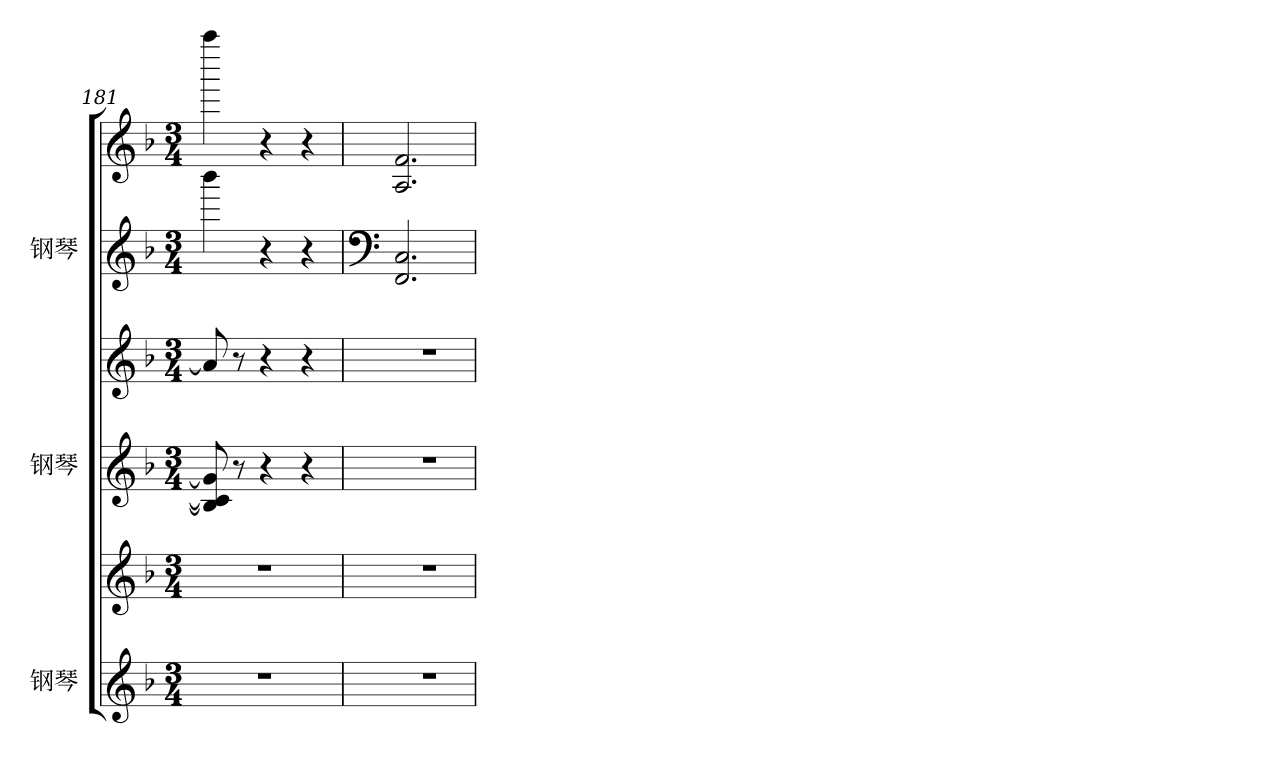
**kern	**kern	**kern	**kern	**kern	**kern
*part3	*part3	*part2	*part2	*part1	*part1
*staff6	*staff5	*staff4	*staff3	*staff2	*staff1
*I"钢琴	*	*I"钢琴	*	*I"钢琴	*
*clefG2	*clefG2	*clefG2	*clefG2	*clefG2	*clefG2
*k[b-]	*k[b-]	*k[b-]	*k[b-]	*k[b-]	*k[b-]
*M3/4	*M3/4	*M3/4	*M3/4	*M3/4	*M3/4
=181	=181	=181	=181	=181	=181
2.r	2.r	8B-/] 8c#/] 8g/]	8a/]	4bbb-\	4aaaa\
.	.	8r	8r	.	.
.	.	4r	4r	4r	4r
.	.	4r	4r	4r	4r
=182	=182	=182	=182	=182	=182
*	*	*	*	*clefF4	*
2.r	2.r	2.r	2.r	2.FF/ 2.C/	2.A/ 2.f/
=	=	=	=	=	=
*-	*-	*-	*-	*-	*-
